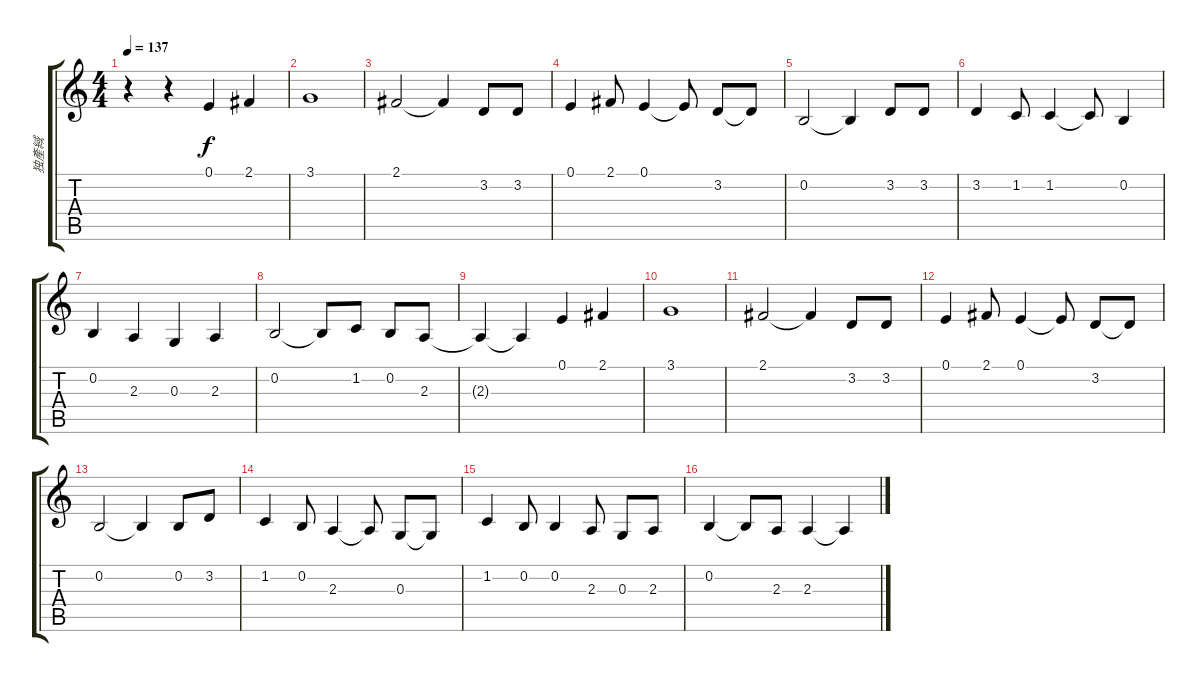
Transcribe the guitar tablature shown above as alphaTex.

\track ("独產緎" "独產緎") {instrument tenorsax}
\staff {score tabs}
\tuning (E4 B3 G3 D3 A2 E2) {hide}
\ts (4 4)
\tempo 137
\clef g2
\ks c
r.4{dy f} r.4 0.1.4 2.1.4 |
3.1.1 |
2.1.2 2.1{t}.4 3.2.8 3.2.8 |
0.1.4 2.1.8 0.1.4 0.1{t}.8 3.2.8 3.2{t}.8 |
0.2.2 0.2{t}.4 3.2.8 3.2.8 |
3.2.4 1.2.8 1.2.4 1.2{t}.8 0.2.4 |
0.2.4 2.3.4 0.3.4 2.3.4 |
0.2.2 0.2{t}.8 1.2.8 0.2.8 2.3.8 |
2.3{t}.4 2.3{t}.4 0.1.4 2.1.4 |
3.1.1 |
2.1.2 2.1{t}.4 3.2.8 3.2.8 |
0.1.4 2.1.8 0.1.4 0.1{t}.8 3.2.8 3.2{t}.8 |
0.2.2 0.2{t}.4 0.2.8 3.2.8 |
1.2.4 0.2.8 2.3.4 2.3{t}.8 0.3.8 0.3{t}.8 |
1.2.4 0.2.8 0.2.4 2.3.8 0.3.8 2.3.8 |
0.2.4 0.2{t}.8 2.3.8 2.3.4 2.3{t}.4
